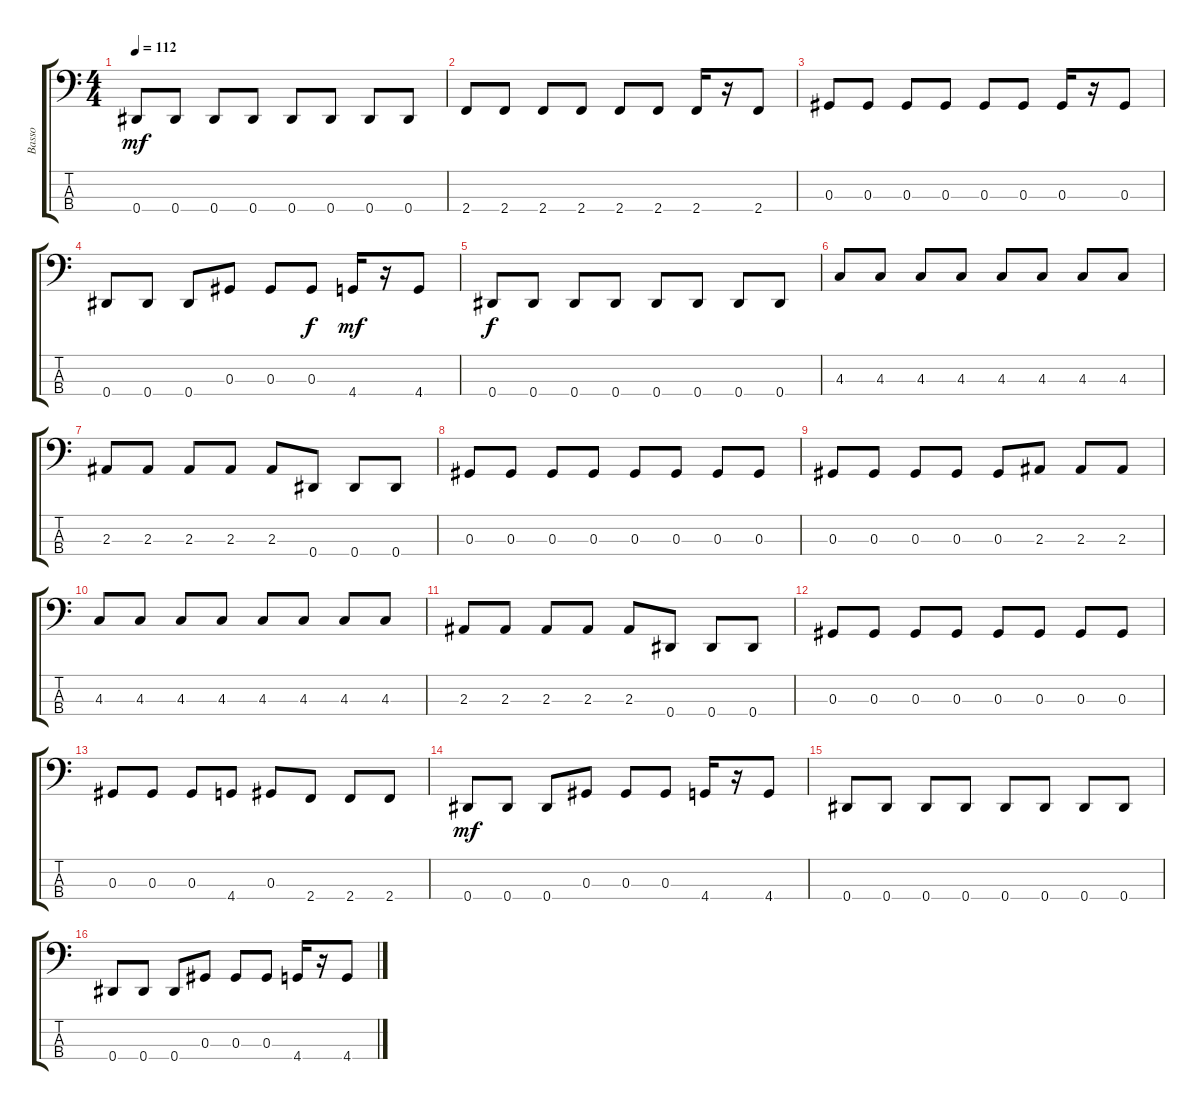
\track ("Basso" "Basso") {instrument electricbassfinger}
\staff {score tabs}
\tuning (Gb2 Db2 Ab1 Eb1) {hide}
\ts (4 4)
\tempo 112
\clef f4
\ks c
0.4.8{dy mf} 0.4.8 0.4.8 0.4.8 0.4.8 0.4.8 0.4.8 0.4.8 |
2.4.8 2.4.8 2.4.8 2.4.8 2.4.8 2.4.8 2.4.16 r.16 2.4.8 |
0.3.8 0.3.8 0.3.8 0.3.8 0.3.8 0.3.8 0.3.16 r.16 0.3.8 |
0.4.8 0.4.8 0.4.8 0.3.8 0.3.8 0.3.8{dy f} 4.4.16{dy mf} r.16 4.4.8 |
0.4.8{dy f} 0.4.8 0.4.8 0.4.8 0.4.8 0.4.8 0.4.8 0.4.8 |
4.3.8 4.3.8 4.3.8 4.3.8 4.3.8 4.3.8 4.3.8 4.3.8 |
2.3.8 2.3.8 2.3.8 2.3.8 2.3.8 0.4.8 0.4.8 0.4.8 |
0.3.8 0.3.8 0.3.8 0.3.8 0.3.8 0.3.8 0.3.8 0.3.8 |
0.3.8 0.3.8 0.3.8 0.3.8 0.3.8 2.3.8 2.3.8 2.3.8 |
4.3.8 4.3.8 4.3.8 4.3.8 4.3.8 4.3.8 4.3.8 4.3.8 |
2.3.8 2.3.8 2.3.8 2.3.8 2.3.8 0.4.8 0.4.8 0.4.8 |
0.3.8 0.3.8 0.3.8 0.3.8 0.3.8 0.3.8 0.3.8 0.3.8 |
0.3.8 0.3.8 0.3.8 4.4.8 0.3.8 2.4.8 2.4.8 2.4.8 |
0.4.8{dy mf} 0.4.8 0.4.8 0.3.8 0.3.8 0.3.8 4.4.16 r.16 4.4.8 |
0.4.8 0.4.8 0.4.8 0.4.8 0.4.8 0.4.8 0.4.8 0.4.8 |
0.4.8 0.4.8 0.4.8 0.3.8 0.3.8 0.3.8 4.4.16 r.16 4.4.8
